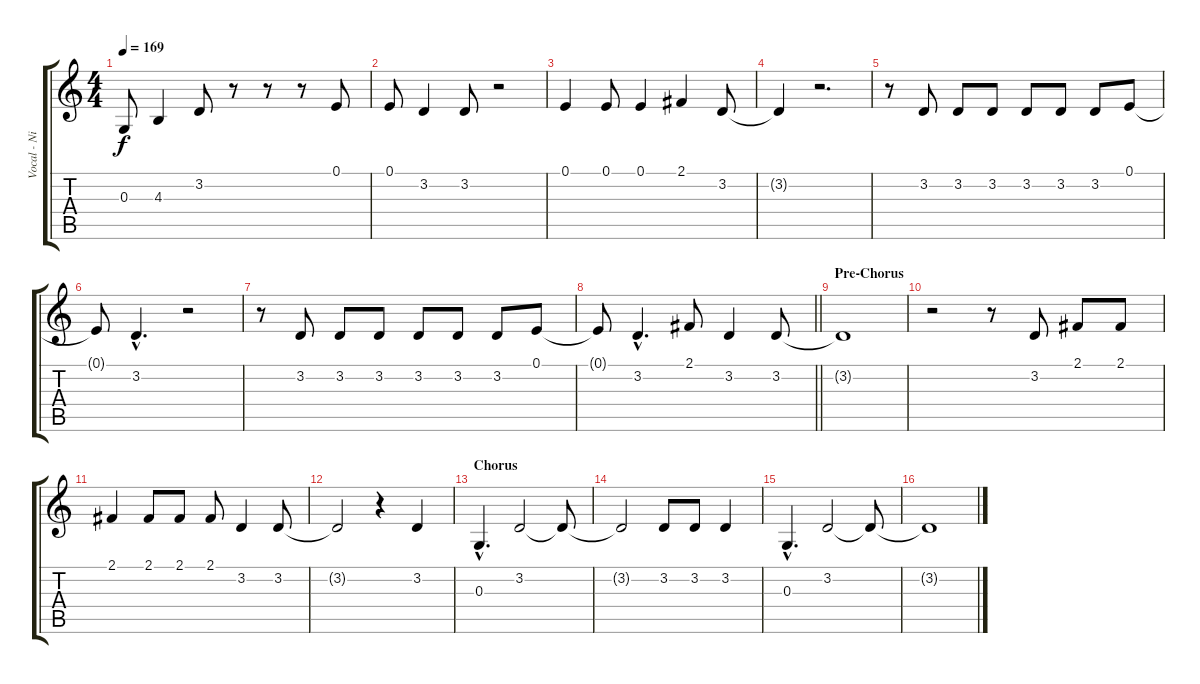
\track ("Vocal - Nikola" "Vocal - Ni") {instrument flute}
\staff {score tabs}
\tuning (E4 B3 G3 D3 A2 E2) {hide}
\ts (4 4)
\tempo 169
\clef g2
\ks c
0.3.8{dy f} 4.3.4 3.2.8 r.8 r.8 r.8 0.1.8 |
0.1.8 3.2.4 3.2.8 r.2 |
0.1.4 0.1.8 0.1.4 2.1.4 3.2.8 |
3.2{t}.4 r.2{d} |
r.8 3.2.8 3.2.8 3.2.8 3.2.8 3.2.8 3.2.8 0.1.8 |
0.1{t}.8 3.2{hac}.4{d} r.2 |
r.8 3.2.8 3.2.8 3.2.8 3.2.8 3.2.8 3.2.8 0.1.8 |
\barLineRight lightlight
0.1{t}.8 3.2{hac}.4{d} 2.1.8 3.2.4 3.2.8 |
\section ("" "Pre-Chorus")
3.2{t}.1 |
r.2 r.8 3.2.8 2.1.8 2.1.8 |
2.1.4 2.1.8 2.1.8 2.1.8 3.2.4 3.2.8 |
3.2{t}.2 r.4 3.2.4 |
\section ("" "Chorus")
0.3{hac}.4{d} 3.2.2 3.2{t}.8 |
3.2{t}.2 3.2.8 3.2.8 3.2.4 |
0.3{hac}.4{d} 3.2.2 3.2{t}.8 |
3.2{t}.1
